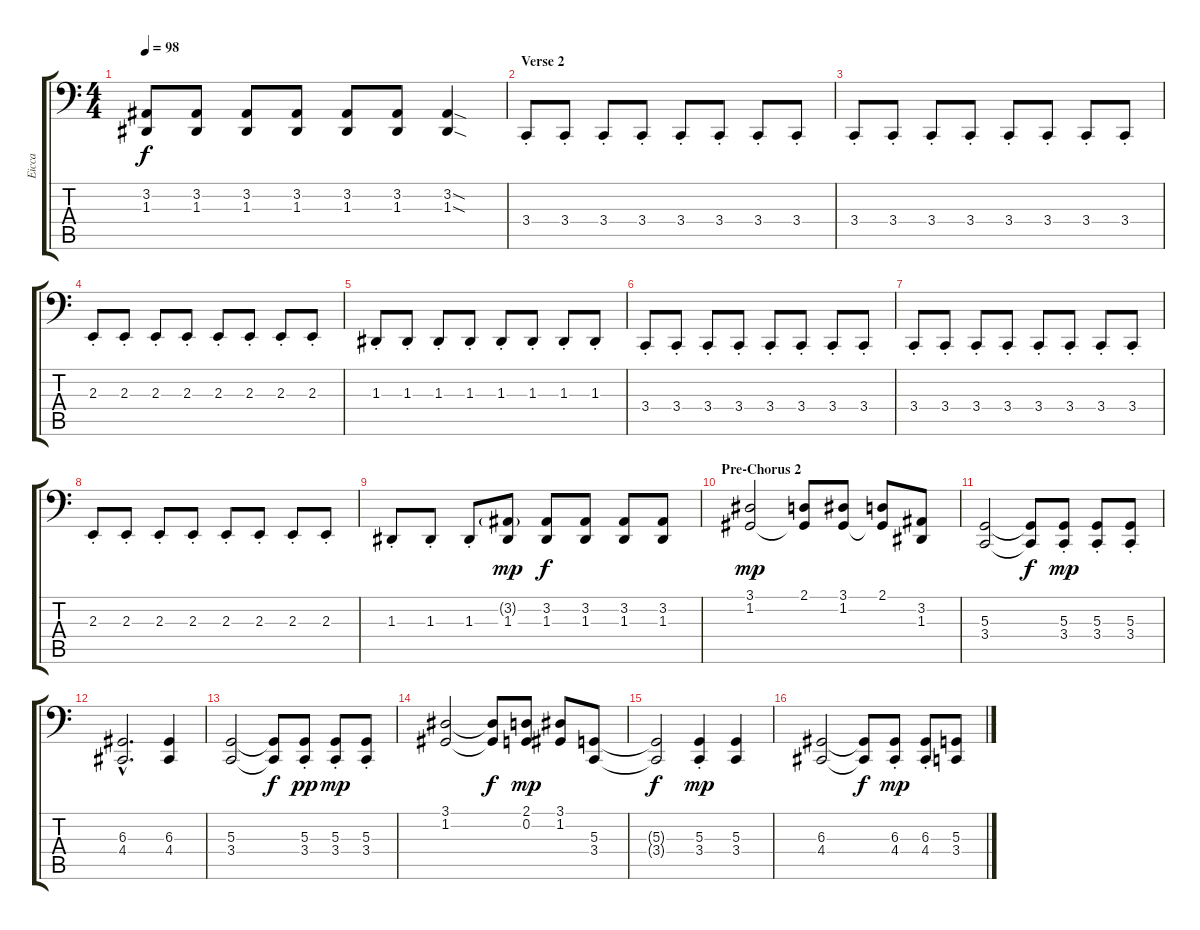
\track ("Eicca" "Eicca") {instrument cello}
\staff {score tabs}
\tuning (C3 G2 D2 A1 E1 B0) {hide}
\ts (4 4)
\tempo 98
\clef f4
\ks c
(3.2 1.3).8{dy f volume 11} (3.2 1.3).8 (3.2 1.3).8 (3.2 1.3).8 (3.2 1.3).8 (3.2 1.3).8 (3.2{sod} 1.3{sod}).4 |
\section ("" "Verse 2")
3.4{st}.8{volume 16} 3.4{st}.8 3.4{st}.8 3.4{st}.8 3.4{st}.8 3.4{st}.8 3.4{st}.8 3.4{st}.8 |
3.4{st}.8 3.4{st}.8 3.4{st}.8 3.4{st}.8 3.4{st}.8 3.4{st}.8 3.4{st}.8 3.4{st}.8 |
2.3{st}.8 2.3{st}.8 2.3{st}.8 2.3{st}.8 2.3{st}.8 2.3{st}.8 2.3{st}.8 2.3{st}.8 |
1.3{st}.8 1.3{st}.8 1.3{st}.8 1.3{st}.8 1.3{st}.8 1.3{st}.8 1.3{st}.8 1.3{st}.8 |
3.4{st}.8 3.4{st}.8 3.4{st}.8 3.4{st}.8 3.4{st}.8 3.4{st}.8 3.4{st}.8 3.4{st}.8 |
3.4{st}.8 3.4{st}.8 3.4{st}.8 3.4{st}.8 3.4{st}.8 3.4{st}.8 3.4{st}.8 3.4{st}.8 |
2.3{st}.8 2.3{st}.8 2.3{st}.8 2.3{st}.8 2.3{st}.8 2.3{st}.8 2.3{st}.8 2.3{st}.8 |
1.3{st}.8 1.3{st}.8 1.3{st}.8 (3.2{g} 1.3).8{dy mp} (3.2 1.3).8{dy f} (3.2 1.3).8 (3.2 1.3).8 (3.2 1.3).8 |
\section ("" "Pre-Chorus 2")
(3.1 1.2).2{dy mp} (2.1 1.2{t}).8 (3.1 1.2).8 (2.1 1.2{t}).8 (3.2 1.3).8 |
(5.3 3.4).2 (5.3{t} 3.4{t}).8{dy f} (5.3{st} 3.4{st}).8{dy mp} (5.3{st} 3.4{st}).8 (5.3{st} 3.4{st}).8 |
(6.3{hac} 4.4{hac}).2{d} (6.3 4.4).4 |
(5.3 3.4).2 (5.3{t} 3.4{t}).8{dy f} (5.3{st} 3.4{st}).8{dy pp} (5.3{st} 3.4{st}).8{dy mp} (5.3{st} 3.4{st}).8 |
(3.1 1.2).2 (3.1{t} 1.2{t}).8{dy f} (2.1 0.2).8{dy mp} (3.1 1.2).8 (5.3 3.4).8 |
(5.3{t} 3.4{t}).2{dy f} (5.3{st} 3.4{st}).4{dy mp} (5.3 3.4).4 |
(6.3 4.4).2 (6.3{t} 4.4{t}).8{dy f} (6.3{st} 4.4{st}).8{dy mp} (6.3{st} 4.4{st}).8 (5.3 3.4).8
